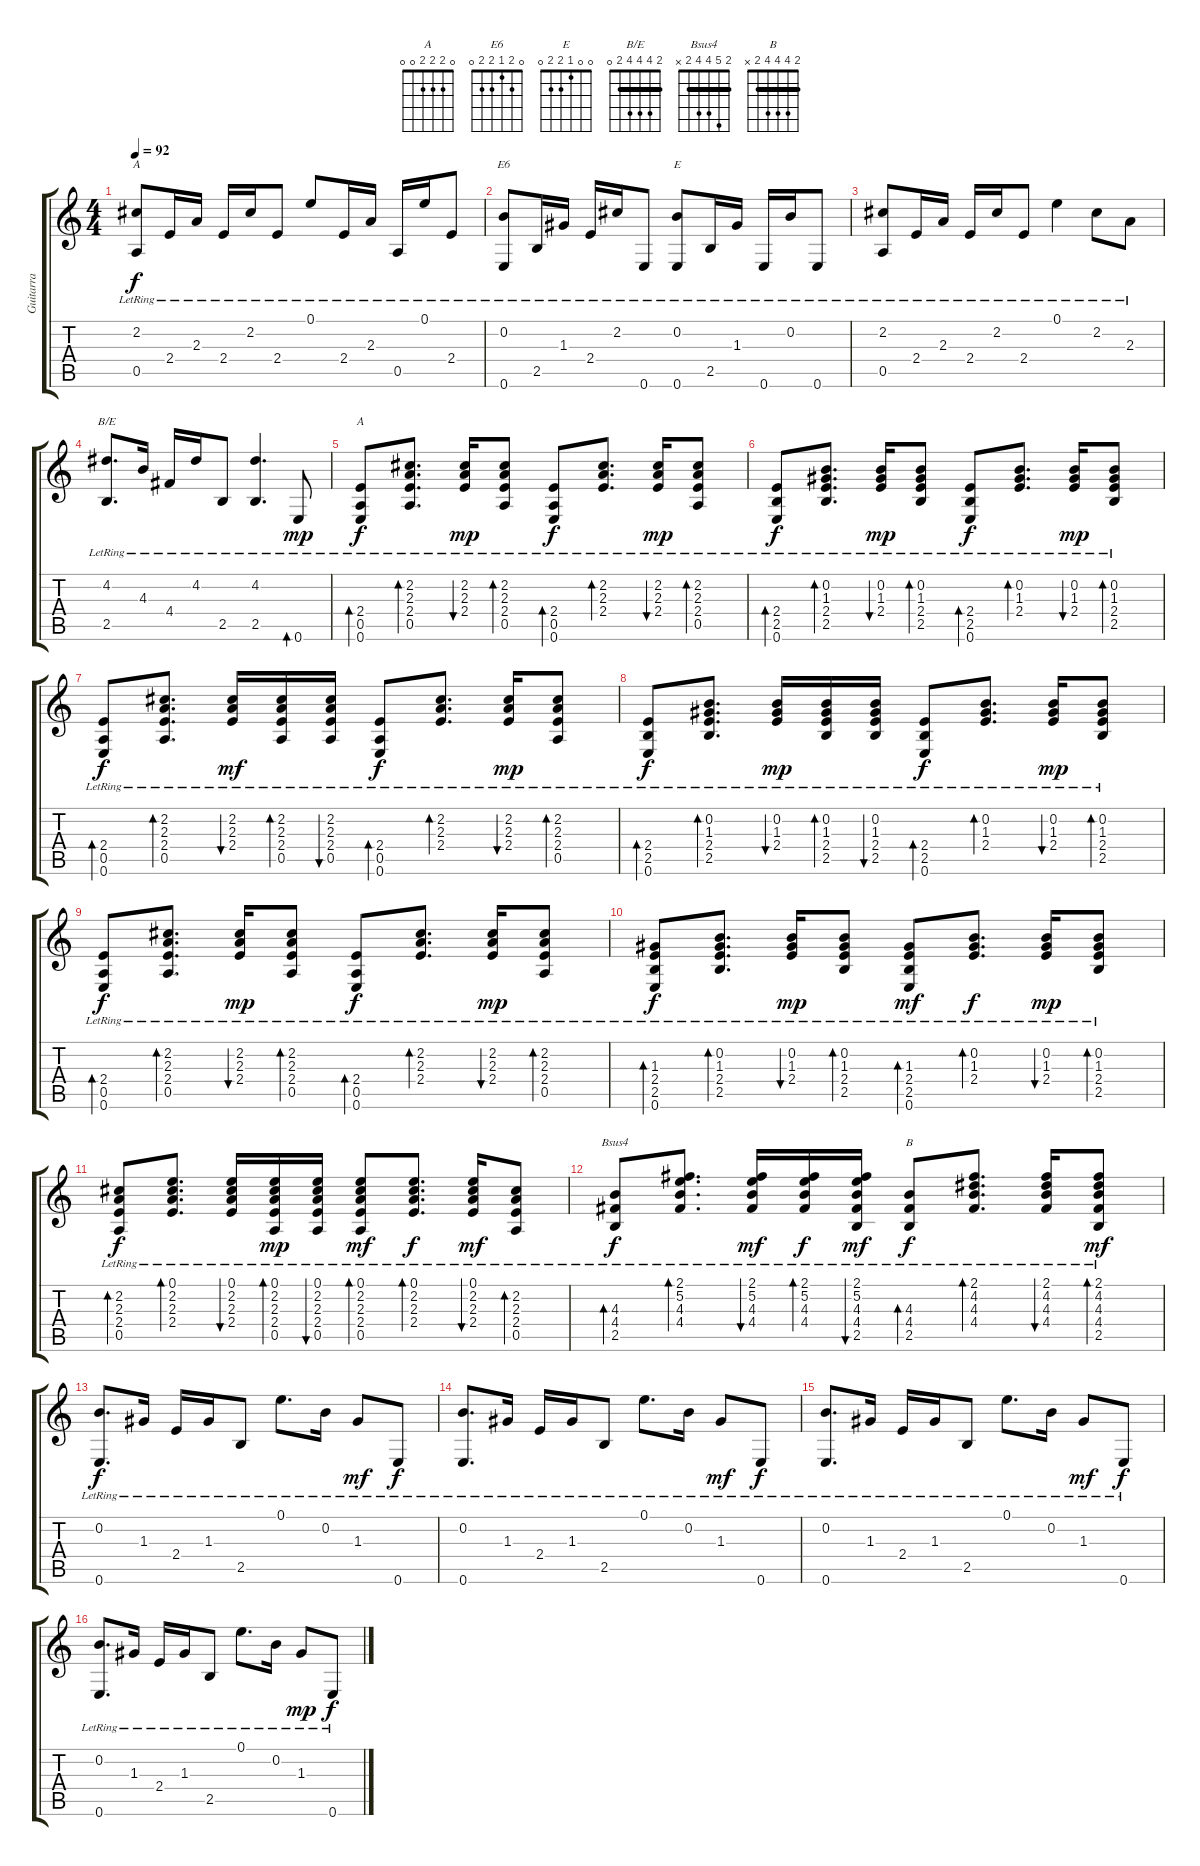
\track ("Guitarra" "Guitarra") {instrument acousticguitarsteel}
\staff {score tabs}
\tuning (E4 B3 G3 D3 A2 E2) {hide}
\chord ("A" 0 2 2 2 0 x)
\chord ("E6" 0 2 1 2 2 0)
\chord ("E" 0 0 1 2 2 0)
\chord ("B/E" 2 4 4 4 2 0) {barre 2}
\chord ("A" 0 2 2 2 0 0)
\chord ("Bsus4" 2 5 4 4 2 x) {barre 2}
\chord ("B" 2 4 4 4 2 x) {barre 2}
\ts (4 4)
\tempo 92
\clef g2
\ks c
(2.2{lr} 0.5{lr}).8{ch "A" dy f} 2.4{lr}.16 2.3{lr}.16 2.4{lr}.16 2.2{lr}.16 2.4{lr}.8 0.1{lr}.8 2.4{lr}.16 2.3{lr}.16 0.5{lr}.16 0.1{lr}.16 2.4{lr}.8 |
(0.2{lr} 0.6{lr}).8{ch "E6"} 2.5{lr}.16 1.3{lr}.16 2.4{lr}.16 2.2{lr}.16 0.6{lr}.8 (0.2{lr} 0.6{lr}).8{ch "E"} 2.5{lr}.16 1.3{lr}.16 0.6{lr}.16 0.2{lr}.16 0.6{lr}.8 |
(2.2{lr} 0.5{lr}).8 2.4{lr}.16 2.3{lr}.16 2.4{lr}.16 2.2{lr}.16 2.4{lr}.8 0.1{lr}.4 2.2{lr}.8 2.3{lr}.8 |
(4.2{lr} 2.5{lr}).8{d ch "B/E"} 4.3{lr}.16 4.4{lr}.16 4.2{lr}.16 2.5{lr}.8 (4.2{lr} 2.5{lr}).4{d} 0.6{lr}.8{bd 60 dy mp} |
(2.4{lr} 0.5{lr} 0.6{lr}).8{bd 60 ch "A" dy f} (2.2{lr} 2.3{lr} 2.4{lr} 0.5{lr}).8{d bd 60} (2.2{lr} 2.3{lr} 2.4{lr}).16{bu 60 dy mp} (2.2{lr} 2.3{lr} 2.4{lr} 0.5{lr}).8{bd 60} (2.4{lr} 0.5{lr} 0.6{lr}).8{bd 60 dy f} (2.2{lr} 2.3{lr} 2.4{lr}).8{d bd 60} (2.2{lr} 2.3{lr} 2.4{lr}).16{bu 60 dy mp} (2.2{lr} 2.3{lr} 2.4{lr} 0.5{lr}).8{bd 60} |
(2.4{lr} 2.5{lr} 0.6{lr}).8{bd 60 dy f} (0.2{lr} 1.3{lr} 2.4{lr} 2.5{lr}).8{d bd 60} (0.2{lr} 1.3{lr} 2.4{lr}).16{bu 60 dy mp} (0.2{lr} 1.3{lr} 2.4{lr} 2.5{lr}).8{bd 60} (2.4{lr} 2.5{lr} 0.6{lr}).8{bd 60 dy f} (0.2{lr} 1.3{lr} 2.4{lr}).8{d bd 60} (0.2{lr} 1.3{lr} 2.4{lr}).16{bu 60 dy mp} (0.2{lr} 1.3{lr} 2.4{lr} 2.5{lr}).8{bd 60} |
(2.4{lr} 0.5{lr} 0.6{lr}).8{bd 60 dy f} (2.2{lr} 2.3{lr} 2.4{lr} 0.5{lr}).8{d bd 60} (2.2{lr} 2.3{lr} 2.4{lr}).16{bu 60 dy mf} (2.2{lr} 2.3{lr} 2.4{lr} 0.5{lr}).16{bd 60} (2.2{lr} 2.3{lr} 2.4{lr} 0.5{lr}).16{bu 60} (2.4{lr} 0.5{lr} 0.6{lr}).8{bd 60 dy f} (2.2{lr} 2.3{lr} 2.4{lr}).8{d bd 60} (2.2{lr} 2.3{lr} 2.4{lr}).16{bu 60 dy mp} (2.2{lr} 2.3{lr} 2.4{lr} 0.5{lr}).8{bd 60} |
(2.4{lr} 2.5{lr} 0.6{lr}).8{bd 60 dy f} (0.2{lr} 1.3{lr} 2.4{lr} 2.5{lr}).8{d bd 60} (0.2{lr} 1.3{lr} 2.4{lr}).16{bu 60 dy mp} (0.2{lr} 1.3{lr} 2.4{lr} 2.5{lr}).16{bd 60} (0.2{lr} 1.3{lr} 2.4{lr} 2.5{lr}).16{bu 60} (2.4{lr} 2.5{lr} 0.6{lr}).8{bd 60 dy f} (0.2{lr} 1.3{lr} 2.4{lr}).8{d bd 60} (0.2{lr} 1.3{lr} 2.4{lr}).16{bu 60 dy mp} (0.2{lr} 1.3{lr} 2.4{lr} 2.5{lr}).8{bd 60} |
(2.4{lr} 0.5{lr} 0.6{lr}).8{bd 60 dy f} (2.2{lr} 2.3{lr} 2.4{lr} 0.5{lr}).8{d bd 60} (2.2{lr} 2.3{lr} 2.4{lr}).16{bu 60 dy mp} (2.2{lr} 2.3{lr} 2.4{lr} 0.5{lr}).8{bd 60} (2.4{lr} 0.5{lr} 0.6{lr}).8{bd 60 dy f} (2.2{lr} 2.3{lr} 2.4{lr}).8{d bd 60} (2.2{lr} 2.3{lr} 2.4{lr}).16{bu 60 dy mp} (2.2{lr} 2.3{lr} 2.4{lr} 0.5{lr}).8{bd 60} |
(1.3{lr} 2.4{lr} 2.5{lr} 0.6{lr}).8{bd 60 dy f} (0.2{lr} 1.3{lr} 2.4{lr} 2.5{lr}).8{d bd 60} (0.2{lr} 1.3{lr} 2.4{lr}).16{bu 60 dy mp} (0.2{lr} 1.3{lr} 2.4{lr} 2.5{lr}).8{bd 60} (1.3{lr} 2.4{lr} 2.5{lr} 0.6{lr}).8{bd 60 dy mf} (0.2{lr} 1.3{lr} 2.4{lr}).8{d bd 60 dy f} (0.2{lr} 1.3{lr} 2.4{lr}).16{bu 60 dy mp} (0.2{lr} 1.3{lr} 2.4{lr} 2.5{lr}).8{bd 60} |
(2.2{lr} 2.3{lr} 2.4{lr} 0.5{lr}).8{bd 60 dy f} (0.1{lr} 2.2{lr} 2.3{lr} 2.4{lr}).8{d bd 60} (0.1{lr} 2.2{lr} 2.3{lr} 2.4{lr}).16{bu 60} (0.1{lr} 2.2{lr} 2.3{lr} 2.4{lr} 0.5{lr}).16{bd 60 dy mp} (0.1{lr} 2.2{lr} 2.3{lr} 2.4{lr} 0.5{lr}).16{bu 60} (0.1{lr} 2.2{lr} 2.3{lr} 2.4{lr} 0.5{lr}).8{bd 60 dy mf} (0.1{lr} 2.2{lr} 2.3{lr} 2.4{lr}).8{d bd 60 dy f} (0.1{lr} 2.2{lr} 2.3{lr} 2.4{lr}).16{bu 60 dy mf} (2.2{lr} 2.3{lr} 2.4{lr} 0.5{lr}).8{bd 60} |
(4.3{lr} 4.4{lr} 2.5{lr}).8{bd 60 ch "Bsus4" dy f} (2.1{lr} 5.2{lr} 4.3{lr} 4.4{lr}).8{d bd 60} (2.1{lr} 5.2{lr} 4.3{lr} 4.4{lr}).16{bu 60 dy mf} (2.1{lr} 5.2{lr} 4.3{lr} 4.4{lr}).16{bd 60 dy f} (2.1{lr} 5.2{lr} 4.3{lr} 4.4{lr} 2.5{lr}).16{bu 60 dy mf} (4.3{lr} 4.4{lr} 2.5{lr}).8{bd 60 ch "B" dy f} (2.1{lr} 4.2{lr} 4.3{lr} 4.4{lr}).8{d bd 60} (2.1{lr} 4.2{lr} 4.3{lr} 4.4{lr}).16{bu 60} (2.1{lr} 4.2{lr} 4.3{lr} 4.4{lr} 2.5{lr}).8{bd 60 dy mf} |
(0.2{lr} 0.6{lr}).8{d dy f} 1.3{lr}.16 2.4{lr}.16 1.3{lr}.16 2.5{lr}.8 0.1{lr}.8{d} 0.2{lr}.16 1.3{lr}.8{dy mf} 0.6{lr}.8{dy f} |
(0.2{lr} 0.6{lr}).8{d} 1.3{lr}.16 2.4{lr}.16 1.3{lr}.16 2.5{lr}.8 0.1{lr}.8{d} 0.2{lr}.16 1.3{lr}.8{dy mf} 0.6{lr}.8{dy f} |
(0.2{lr} 0.6{lr}).8{d} 1.3{lr}.16 2.4{lr}.16 1.3{lr}.16 2.5{lr}.8 0.1{lr}.8{d} 0.2{lr}.16 1.3{lr}.8{dy mf} 0.6{lr}.8{dy f} |
(0.2{lr} 0.6{lr}).8{d} 1.3{lr}.16 2.4{lr}.16 1.3{lr}.16 2.5{lr}.8 0.1{lr}.8{d} 0.2{lr}.16 1.3{lr}.8{dy mp} 0.6{lr}.8{dy f}
